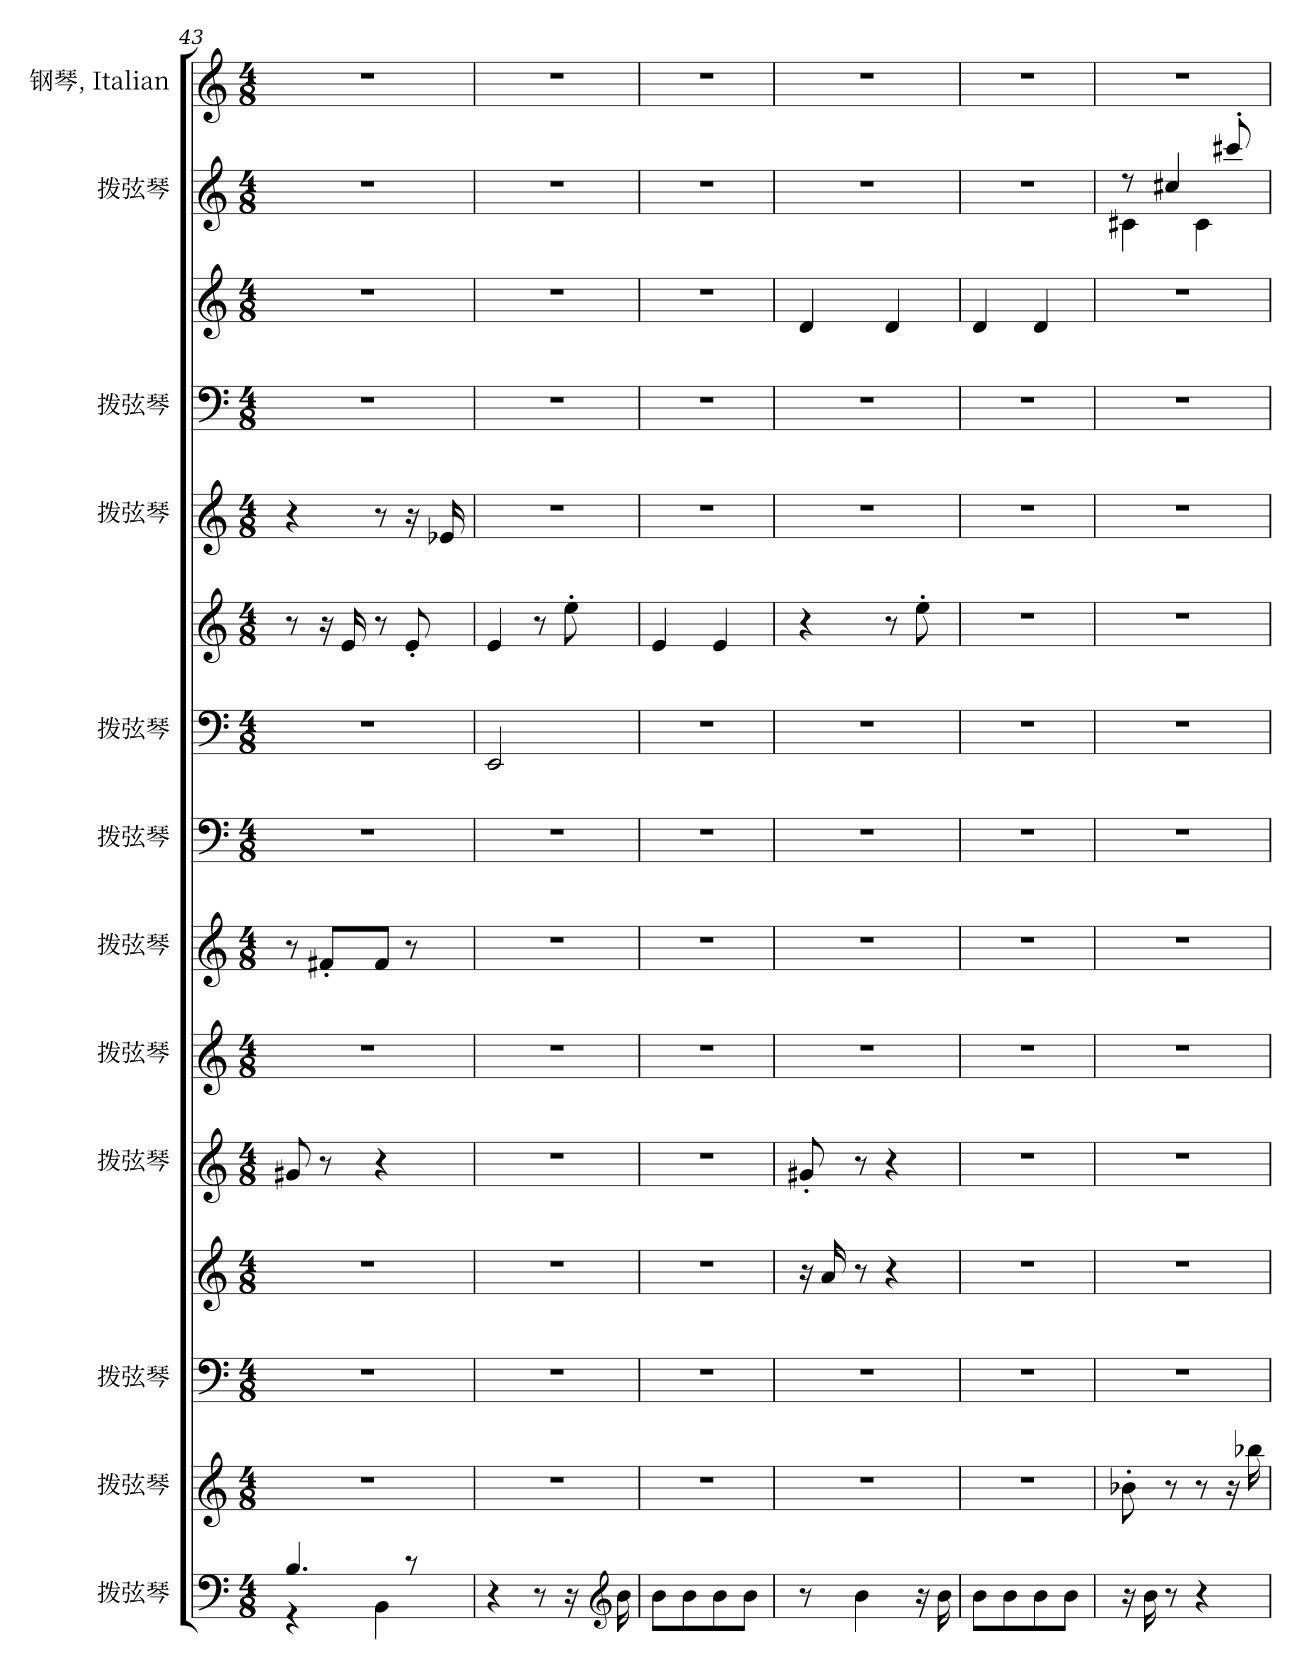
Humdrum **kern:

**kern	**kern	**kern	**kern	**kern	**kern	**kern	**kern	**kern	**kern	**kern	**kern	**kern	**kern	**kern
*part12	*part11	*part10	*part10	*part9	*part8	*part7	*part6	*part5	*part5	*part4	*part3	*part3	*part2	*part1
*staff15	*staff14	*staff13	*staff12	*staff11	*staff10	*staff9	*staff8	*staff7	*staff6	*staff5	*staff4	*staff3	*staff2	*staff1
*I"拨弦琴	*I"拨弦琴	*I"拨弦琴	*	*I"拨弦琴	*I"拨弦琴	*I"拨弦琴	*I"拨弦琴	*I"拨弦琴	*	*I"拨弦琴	*I"拨弦琴	*	*I"拨弦琴	*I"钢琴, Italian
*clefF4	*clefG2	*clefF4	*clefG2	*clefG2	*clefG2	*clefG2	*clefF4	*clefF4	*clefG2	*clefG2	*clefF4	*clefG2	*clefG2	*clefG2
*k[]	*k[]	*k[]	*k[]	*k[]	*k[]	*k[]	*k[]	*k[]	*k[]	*k[]	*k[]	*k[]	*k[]	*k[]
*M4/8	*M4/8	*M4/8	*M4/8	*M4/8	*M4/8	*M4/8	*M4/8	*M4/8	*M4/8	*M4/8	*M4/8	*M4/8	*M4/8	*M4/8
=43	=43	=43	=43	=43	=43	=43	=43	=43	=43	=43	=43	=43	=43	=43
*^	*	*	*	*	*	*	*	*	*	*	*	*	*	*
4.B/	4r	2r	2r	2r	8g#X/	2r	8r	2r	2r	8r	4r	2r	2r	2r	2r
.	.	.	.	.	8r	.	8f#X'/L	.	.	16r	.	.	.	.	.
.	.	.	.	.	.	.	.	.	.	16e/	.	.	.	.	.
.	4BB\	.	.	.	4r	.	8f#/J	.	.	8r	8r	.	.	.	.
8r	.	.	.	.	.	.	8r	.	.	8e'/	16r	.	.	.	.
.	.	.	.	.	.	.	.	.	.	.	16e-X/	.	.	.	.
*v	*v	*	*	*	*	*	*	*	*	*	*	*	*	*	*
=44	=44	=44	=44	=44	=44	=44	=44	=44	=44	=44	=44	=44	=44	=44
4r	2r	2r	2r	2r	2r	2r	2r	2EE/	4e/	2r	2r	2r	2r	2r
8r	.	.	.	.	.	.	.	.	8r	.	.	.	.	.
16r	.	.	.	.	.	.	.	.	8ee'\	.	.	.	.	.
*clefG2	*	*	*	*	*	*	*	*	*	*	*	*	*	*
16b\	.	.	.	.	.	.	.	.	.	.	.	.	.	.
=45	=45	=45	=45	=45	=45	=45	=45	=45	=45	=45	=45	=45	=45	=45
8b\L	2r	2r	2r	2r	2r	2r	2r	2r	4e/	2r	2r	2r	2r	2r
8b\	.	.	.	.	.	.	.	.	.	.	.	.	.	.
8b\	.	.	.	.	.	.	.	.	4e/	.	.	.	.	.
8b\J	.	.	.	.	.	.	.	.	.	.	.	.	.	.
=46	=46	=46	=46	=46	=46	=46	=46	=46	=46	=46	=46	=46	=46	=46
8r	2r	2r	16r	8g#X'/	2r	2r	2r	2r	4r	2r	2r	4d/	2r	2r
.	.	.	16a/	.	.	.	.	.	.	.	.	.	.	.
4b\	.	.	8r	8r	.	.	.	.	.	.	.	.	.	.
.	.	.	4r	4r	.	.	.	.	8r	.	.	4d/	.	.
16r	.	.	.	.	.	.	.	.	8ee'\	.	.	.	.	.
16b\	.	.	.	.	.	.	.	.	.	.	.	.	.	.
!!LO:PB:g=z
=47	=47	=47	=47	=47	=47	=47	=47	=47	=47	=47	=47	=47	=47	=47
8b\L	2r	2r	2r	2r	2r	2r	2r	2r	2r	2r	2r	4d/	2r	2r
8b\	.	.	.	.	.	.	.	.	.	.	.	.	.	.
8b\	.	.	.	.	.	.	.	.	.	.	.	4d/	.	.
8b\J	.	.	.	.	.	.	.	.	.	.	.	.	.	.
=48	=48	=48	=48	=48	=48	=48	=48	=48	=48	=48	=48	=48	=48	=48
*	*	*	*	*	*	*	*	*	*	*	*	*	*^	*
16r	8b-X'\	2r	2r	2r	2r	2r	2r	2r	2r	2r	2r	2r	8r	4c#X\	2r
16b\	.	.	.	.	.	.	.	.	.	.	.	.	.	.	.
8r	8r	.	.	.	.	.	.	.	.	.	.	.	4cc#X/	.	.
4r	8r	.	.	.	.	.	.	.	.	.	.	.	.	4c#\	.
.	16r	.	.	.	.	.	.	.	.	.	.	.	8ccc#X'/	.	.
.	16bb-X\	.	.	.	.	.	.	.	.	.	.	.	.	.	.
*	*	*	*	*	*	*	*	*	*	*	*	*	*v	*v	*
=	=	=	=	=	=	=	=	=	=	=	=	=	=	=
*-	*-	*-	*-	*-	*-	*-	*-	*-	*-	*-	*-	*-	*-	*-
